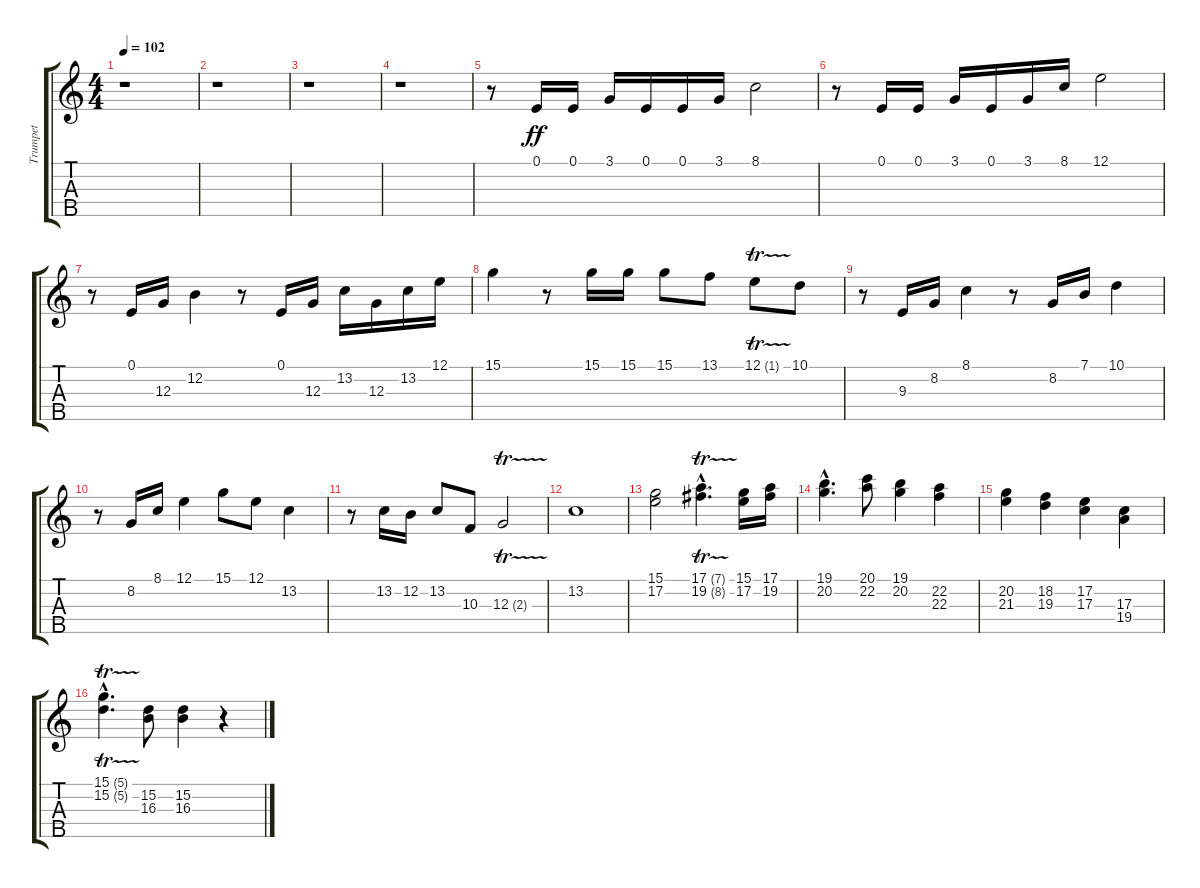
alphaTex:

\track ("Trumpet" "Trumpet") {instrument trumpet}
\staff {score tabs}
\tuning (E4 B3 G3 D3 A2) {hide}
\ts (4 4)
\tempo 102
\clef g2
\ks c
r.1{dy fff} |
r.1 |
r.1 |
r.1 |
r.8 0.1.16{dy ff} 0.1.16 3.1.16 0.1.16 0.1.16 3.1.16 8.1.2 |
r.8 0.1.16 0.1.16 3.1.16 0.1.16 3.1.16 8.1.16 12.1.2 |
r.8 0.1.16 12.3.16 12.2.4 r.8 0.1.16 12.3.16 13.2.16 12.3.16 13.2.16 12.1.16 |
15.1.4 r.8 15.1.16 15.1.16 15.1.8 13.1.8 12.1{tr (1 32)}.8 10.1.8 |
r.8 9.3.16 8.2.16 8.1.4 r.8 8.2.16 7.1.16 10.1.4 |
r.8 8.2.16 8.1.16 12.1.4 15.1.8 12.1.8 13.2.4 |
r.8 13.2.16 12.2.16 13.2.8 10.3.8 12.3{tr (2 32)}.2 |
13.2.1 |
(15.1 17.2).2 (17.1{tr (7 32) hac} 19.2{tr (8 32) hac}).4{d} (15.1 17.2).16 (17.1 19.2).16 |
(19.1{hac} 20.2{hac}).4{d} (20.1 22.2).8 (19.1 20.2).4 (22.2 22.3).4 |
(20.2 21.3).4 (18.2 19.3).4 (17.2 17.3).4 (17.3 19.4).4 |
(15.1{tr (5 32) hac} 15.2{tr (5 32) hac}).4{d} (15.2 16.3).8 (15.2 16.3).4 r.4
